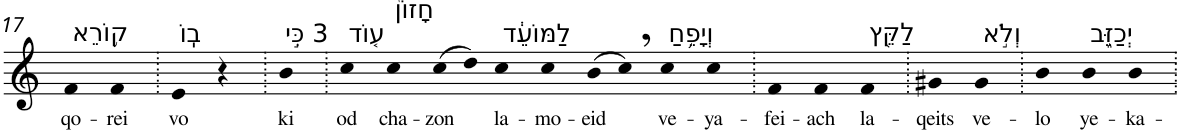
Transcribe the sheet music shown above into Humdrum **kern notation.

**kern	**text
*part1	*part1
*staff1	*staff1
*I"Piano	*
*I'Pno	*
!!LO:PB:g=z
*clefG2	*
*k[]	*
=17	=17
!LO:TX:a:t=ק֥וֹרֵא	!
!	!LO:LY:b
4f	qo-
!	!LO:LY:b
4f	-rei
=18.	=18.
!LO:TX:a:t=בֽוֹ	!
!	!LO:LY:b
4e	vo
4r	.
=19.	=19.
!LO:TX:a:t=3 כִּ֣י	!
!	!LO:LY:b
4b	ki
=20.	=20.
!LO:TX:a:t=ע֤וֹד	!
!	!LO:LY:b
4cc	od
!LO:TX:a:t=חָזוֹן֙	!
!	!LO:LY:b
4cc	cha-
!	!LO:LY:b
(>8cc	-zon
8dd)	.
!LO:TX:a:t=לַמּוֹעֵ֔ד	!
!	!LO:LY:b
4cc	la-
!	!LO:LY:b
4cc	-mo-
!	!LO:LY:b
(>8b	-eid
8cc,)	.
!LO:TX:a:t=וְיָפֵ֥חַ	!
!	!LO:LY:b
4cc	ve-
!	!LO:LY:b
4cc	-ya-
=21.	=21.
!	!LO:LY:b
4f	-fei-
!	!LO:LY:b
4f	-ach
!LO:TX:a:t=לַקֵּ֖ץ	!
!	!LO:LY:b
4f	la-
=22.	=22.
!	!LO:LY:b
4g#X	-qeits
!LO:TX:a:t=וְלֹ֣א	!
!	!LO:LY:b
4g#	ve-
=23.	=23.
!	!LO:LY:b
4b	-lo
!LO:TX:a:t=יְכַזֵּ֑ב	!
!	!LO:LY:b
4b	ye-
!	!LO:LY:b
4b	-ka-
=.	=.
*-	*-
